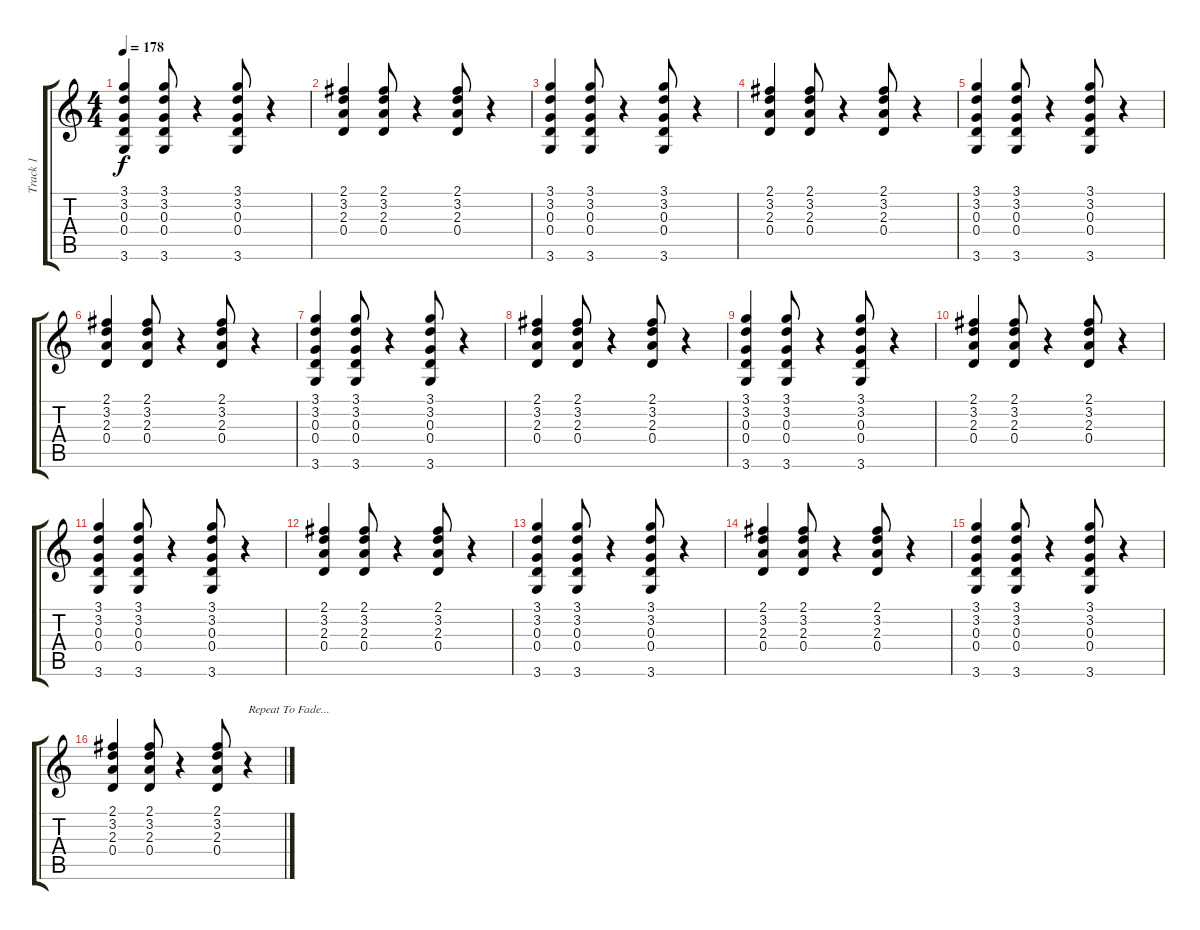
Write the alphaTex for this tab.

\track ("Track 1" "Track 1") {instrument overdrivenguitar}
\staff {score tabs}
\tuning (E4 B3 G3 D3 A2 E2) {hide}
\ts (4 4)
\tempo 178
\clef g2
\ks c
(3.1 3.2 0.3 0.4 3.6).4{dy f} (3.1 3.2 0.3 0.4 3.6).8 r.4 (3.1 3.2 0.3 0.4 3.6).8 r.4 |
(2.1 3.2 2.3 0.4).4 (2.1 3.2 2.3 0.4).8 r.4 (2.1 3.2 2.3 0.4).8 r.4 |
(3.1 3.2 0.3 0.4 3.6).4 (3.1 3.2 0.3 0.4 3.6).8 r.4 (3.1 3.2 0.3 0.4 3.6).8 r.4 |
(2.1 3.2 2.3 0.4).4 (2.1 3.2 2.3 0.4).8 r.4 (2.1 3.2 2.3 0.4).8 r.4 |
(3.1 3.2 0.3 0.4 3.6).4 (3.1 3.2 0.3 0.4 3.6).8 r.4 (3.1 3.2 0.3 0.4 3.6).8 r.4 |
(2.1 3.2 2.3 0.4).4 (2.1 3.2 2.3 0.4).8 r.4 (2.1 3.2 2.3 0.4).8 r.4 |
(3.1 3.2 0.3 0.4 3.6).4 (3.1 3.2 0.3 0.4 3.6).8 r.4 (3.1 3.2 0.3 0.4 3.6).8 r.4 |
(2.1 3.2 2.3 0.4).4 (2.1 3.2 2.3 0.4).8 r.4 (2.1 3.2 2.3 0.4).8 r.4 |
(3.1 3.2 0.3 0.4 3.6).4 (3.1 3.2 0.3 0.4 3.6).8 r.4 (3.1 3.2 0.3 0.4 3.6).8 r.4 |
(2.1 3.2 2.3 0.4).4 (2.1 3.2 2.3 0.4).8 r.4 (2.1 3.2 2.3 0.4).8 r.4 |
(3.1 3.2 0.3 0.4 3.6).4 (3.1 3.2 0.3 0.4 3.6).8 r.4 (3.1 3.2 0.3 0.4 3.6).8 r.4 |
(2.1 3.2 2.3 0.4).4 (2.1 3.2 2.3 0.4).8 r.4 (2.1 3.2 2.3 0.4).8 r.4 |
(3.1 3.2 0.3 0.4 3.6).4 (3.1 3.2 0.3 0.4 3.6).8 r.4 (3.1 3.2 0.3 0.4 3.6).8 r.4 |
(2.1 3.2 2.3 0.4).4 (2.1 3.2 2.3 0.4).8 r.4 (2.1 3.2 2.3 0.4).8 r.4 |
(3.1 3.2 0.3 0.4 3.6).4 (3.1 3.2 0.3 0.4 3.6).8 r.4 (3.1 3.2 0.3 0.4 3.6).8 r.4 |
(2.1 3.2 2.3 0.4).4 (2.1 3.2 2.3 0.4).8 r.4 (2.1 3.2 2.3 0.4).8 r.4{txt "Repeat To Fade..."}
